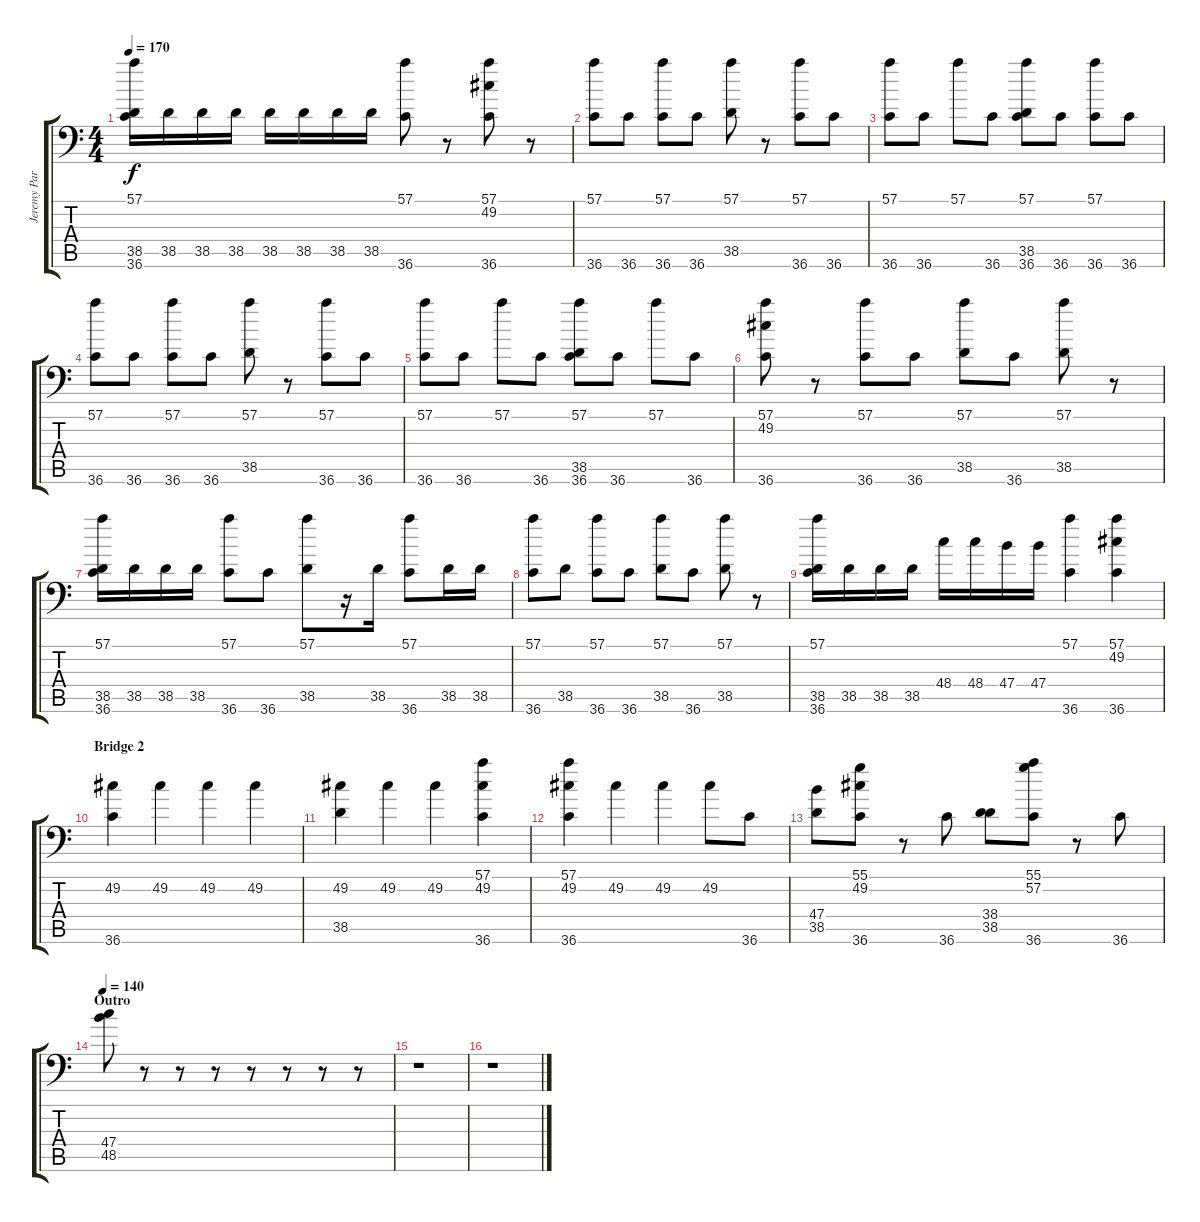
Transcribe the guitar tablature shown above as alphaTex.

\track ("Jeremy Park" "Jeremy Par") {instrument acousticgrandpiano}
\staff {score tabs}
\tuning (C-1 C-1 C-1 C-1 C-1 C-1) {hide}
\ts (4 4)
\tempo 170
\clef f4
\ks c
(57.1 38.5 36.6).16{dy f} 38.5.16 38.5.16 38.5.16 38.5.16 38.5.16 38.5.16 38.5.16 (57.1 36.6).8 r.8 (57.1 49.2 36.6).8 r.8 |
(57.1 36.6).8 36.6.8 (57.1 36.6).8 36.6.8 (57.1 38.5).8 r.8 (57.1 36.6).8 36.6.8 |
(57.1 36.6).8 36.6.8 57.1.8 36.6.8 (57.1 38.5 36.6).8 36.6.8 (57.1 36.6).8 36.6.8 |
(57.1 36.6).8 36.6.8 (57.1 36.6).8 36.6.8 (57.1 38.5).8 r.8 (57.1 36.6).8 36.6.8 |
(57.1 36.6).8 36.6.8 57.1.8 36.6.8 (57.1 38.5 36.6).8 36.6.8 57.1.8 36.6.8 |
(57.1 49.2 36.6).8 r.8 (57.1 36.6).8 36.6.8 (57.1 38.5).8 36.6.8 (57.1 38.5).8 r.8 |
(57.1 38.5 36.6).16 38.5.16 38.5.16 38.5.16 (57.1 36.6).8 36.6.8 (57.1 38.5).8 r.16 38.5.16 (57.1 36.6).8 38.5.16 38.5.16 |
(57.1 36.6).8 38.5.8 (57.1 36.6).8 36.6.8 (57.1 38.5).8 36.6.8 (57.1 38.5).8 r.8 |
(57.1 38.5 36.6).16 38.5.16 38.5.16 38.5.16 48.4.16 48.4.16 47.4.16 47.4.16 (57.1 36.6).4 (57.1 49.2 36.6).4 |
\section ("" "Bridge 2")
(49.2 36.6).4 49.2.4 49.2.4 49.2.4 |
(49.2 38.5).4 49.2.4 49.2.4 (57.1 49.2 36.6).4 |
(57.1 49.2 36.6).4 49.2.4 49.2.4 49.2.8 36.6.8 |
(47.4 38.5).8 (55.1 49.2 36.6).8 r.8 36.6.8 (38.4 38.5).8 (55.1 57.2 36.6).8 r.8 36.6.8 |
\section ("" "Outro")
\tempo 140
(47.4 48.5).8 r.8 r.8 r.8 r.8 r.8 r.8 r.8 |
r.1 |
r.1
